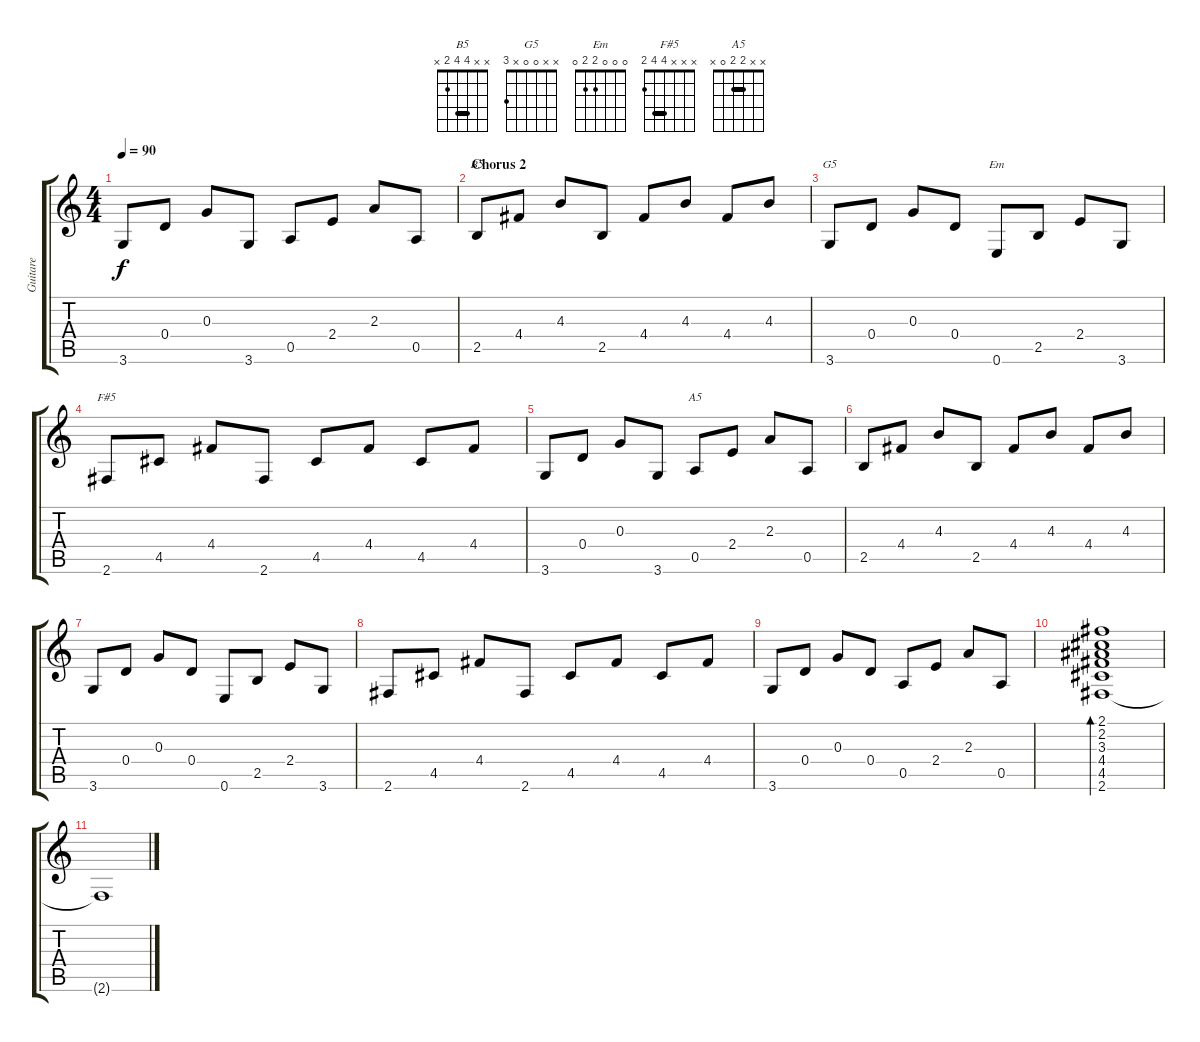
\track ("Guitare" "Guitare") {instrument electricguitarclean}
\staff {score tabs}
\tuning (E4 B3 G3 D3 A2 E2) {hide}
\chord ("B5" x x 4 4 2 x) {barre 4}
\chord ("G5" x x 0 0 x 3)
\chord ("Em" 0 0 0 2 2 0)
\chord ("F#5" x x x 4 4 2) {barre 4}
\chord ("A5" x x 2 2 0 x) {barre 2}
\ts (4 4)
\tempo 90
\clef g2
\ks c
3.6.8{dy f} 0.4.8 0.3.8 3.6.8 0.5.8 2.4.8 2.3.8 0.5.8 |
\section ("" "Chorus 2 ")
2.5.8{ch "B5"} 4.4.8 4.3.8 2.5.8 4.4.8 4.3.8 4.4.8 4.3.8 |
3.6.8{ch "G5"} 0.4.8 0.3.8 0.4.8 0.6.8{ch "Em"} 2.5.8 2.4.8 3.6.8 |
2.6.8{ch "F#5"} 4.5.8 4.4.8 2.6.8 4.5.8 4.4.8 4.5.8 4.4.8 |
3.6.8 0.4.8 0.3.8 3.6.8 0.5.8{ch "A5"} 2.4.8 2.3.8 0.5.8 |
2.5.8 4.4.8 4.3.8 2.5.8 4.4.8 4.3.8 4.4.8 4.3.8 |
3.6.8 0.4.8 0.3.8 0.4.8 0.6.8 2.5.8 2.4.8 3.6.8 |
2.6.8 4.5.8 4.4.8 2.6.8 4.5.8 4.4.8 4.5.8 4.4.8 |
3.6.8 0.4.8 0.3.8 0.4.8 0.5.8 2.4.8 2.3.8 0.5.8 |
(2.1 2.2 3.3 4.4 4.5 2.6).1{bd 240} |
2.6{t}.1
